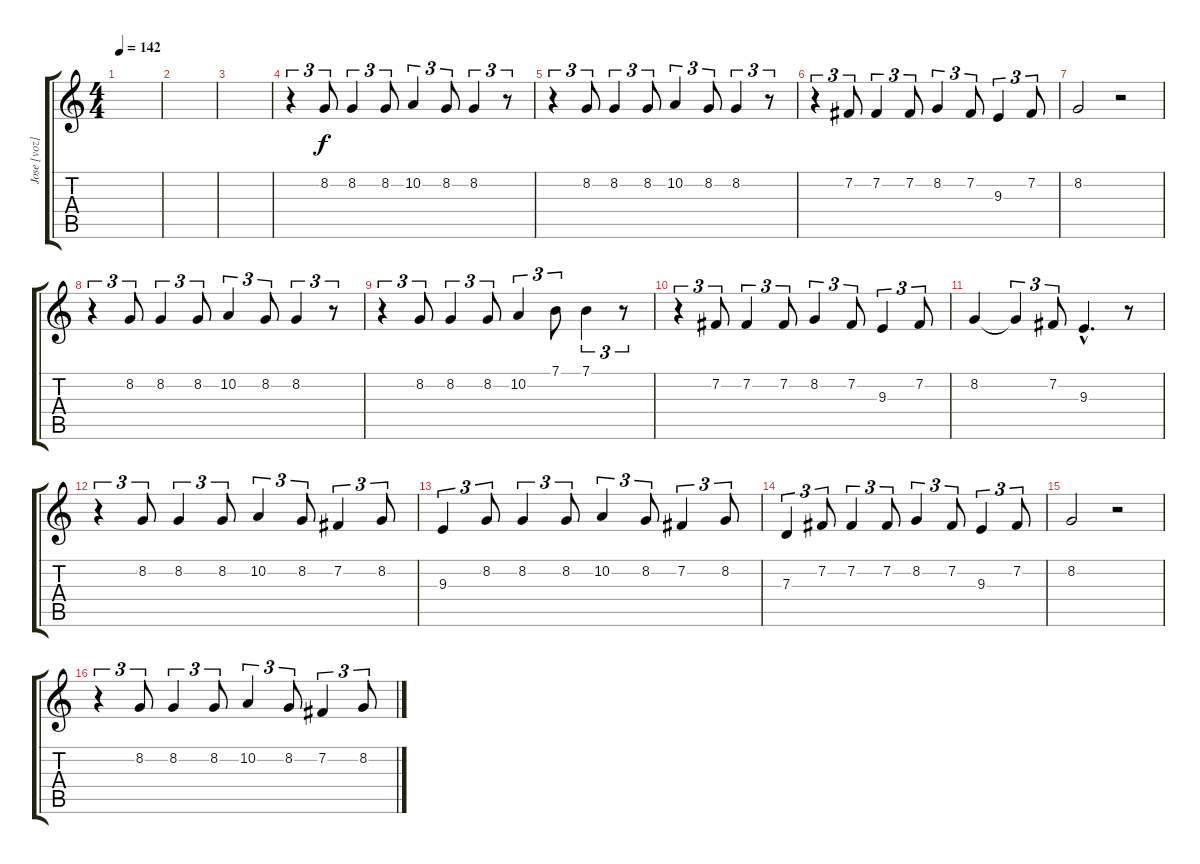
\track ("Jose [voz]" "Jose [voz]") {instrument pad7halo}
\staff {score tabs}
\tuning (E4 B3 G3 D3 A2 E2) {hide}
\ts (4 4)
\tempo 142
\clef g2
\ks c
|
|
|
r.4{tu (3 2)} 8.2.8{tu (3 2)} 8.2.4{tu (3 2)} 8.2.8{tu (3 2)} 10.2.4{tu (3 2)} 8.2.8{tu (3 2)} 8.2.4{tu (3 2)} r.8{tu (3 2)} |
r.4{tu (3 2)} 8.2.8{tu (3 2)} 8.2.4{tu (3 2)} 8.2.8{tu (3 2)} 10.2.4{tu (3 2)} 8.2.8{tu (3 2)} 8.2.4{tu (3 2)} r.8{tu (3 2)} |
r.4{tu (3 2)} 7.2.8{tu (3 2)} 7.2.4{tu (3 2)} 7.2.8{tu (3 2)} 8.2.4{tu (3 2)} 7.2.8{tu (3 2)} 9.3.4{tu (3 2)} 7.2.8{tu (3 2)} |
8.2.2 r.2 |
r.4{tu (3 2)} 8.2.8{tu (3 2)} 8.2.4{tu (3 2)} 8.2.8{tu (3 2)} 10.2.4{tu (3 2)} 8.2.8{tu (3 2)} 8.2.4{tu (3 2)} r.8{tu (3 2)} |
r.4{tu (3 2)} 8.2.8{tu (3 2)} 8.2.4{tu (3 2)} 8.2.8{tu (3 2)} 10.2.4{tu (3 2)} 7.1.8{tu (3 2)} 7.1.4{tu (3 2)} r.8{tu (3 2)} |
r.4{tu (3 2)} 7.2.8{tu (3 2)} 7.2.4{tu (3 2)} 7.2.8{tu (3 2)} 8.2.4{tu (3 2)} 7.2.8{tu (3 2)} 9.3.4{tu (3 2)} 7.2.8{tu (3 2)} |
8.2.4 8.2{t}.4{tu (3 2)} 7.2.8{tu (3 2)} 9.3{hac}.4{d} r.8 |
r.4{tu (3 2)} 8.2.8{tu (3 2)} 8.2.4{tu (3 2)} 8.2.8{tu (3 2)} 10.2.4{tu (3 2)} 8.2.8{tu (3 2)} 7.2.4{tu (3 2)} 8.2.8{tu (3 2)} |
9.3.4{tu (3 2)} 8.2.8{tu (3 2)} 8.2.4{tu (3 2)} 8.2.8{tu (3 2)} 10.2.4{tu (3 2)} 8.2.8{tu (3 2)} 7.2.4{tu (3 2)} 8.2.8{tu (3 2)} |
7.3.4{tu (3 2)} 7.2.8{tu (3 2)} 7.2.4{tu (3 2)} 7.2.8{tu (3 2)} 8.2.4{tu (3 2)} 7.2.8{tu (3 2)} 9.3.4{tu (3 2)} 7.2.8{tu (3 2)} |
8.2.2 r.2 |
r.4{tu (3 2)} 8.2.8{tu (3 2)} 8.2.4{tu (3 2)} 8.2.8{tu (3 2)} 10.2.4{tu (3 2)} 8.2.8{tu (3 2)} 7.2.4{tu (3 2)} 8.2.8{tu (3 2)}
